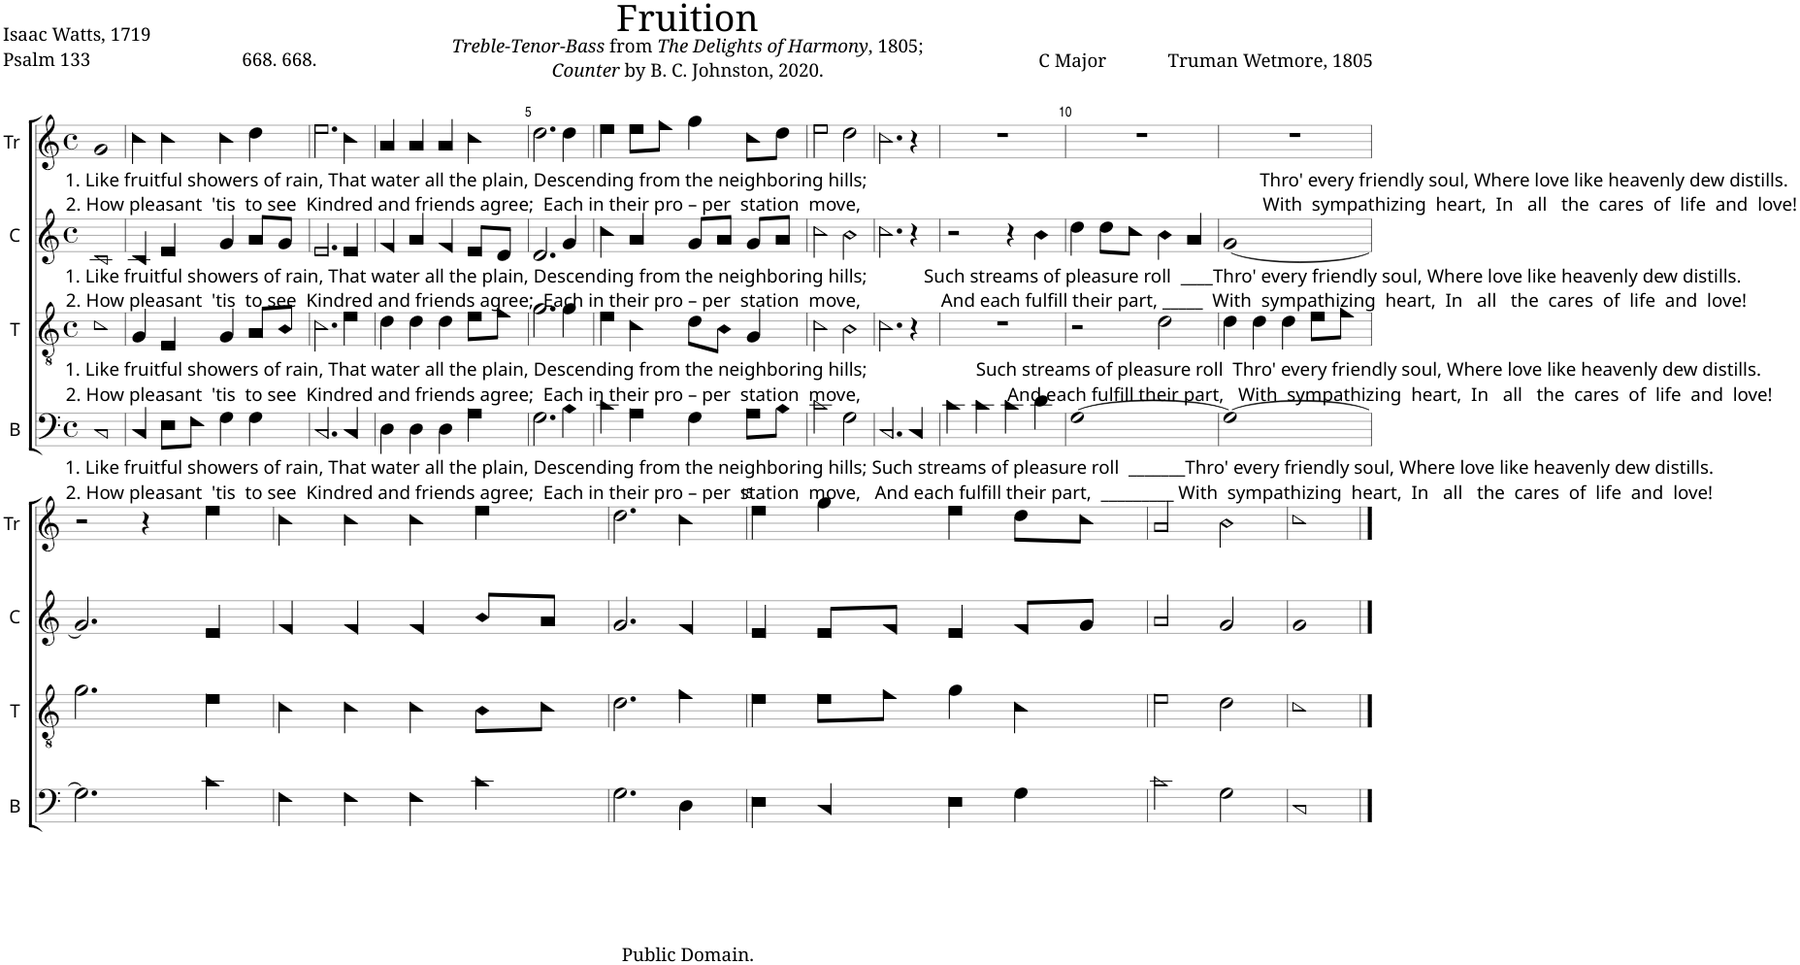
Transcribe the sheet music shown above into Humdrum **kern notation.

**kern	**kern	**kern	**kern
*part4	*part3	*part2	*part1
*staff4	*staff3	*staff2	*staff1
*I"B	*I"T	*I"C	*I"Tr
*I'B	*I'T	*I'C	*I'Tr
*clefF4	*clefGv2	*clefG2	*clefG2
*k[]	*k[]	*k[]	*k[]
*M4/4	*M4/4	*M4/4	*M4/4
*met(c)	*met(c)	*met(c)	*met(c)
=1	=1	=1	=1
!	!	!	!LO:TX:b:t=1. Like fruitful showers of rain, That water all the plain, Descending from the neighboring hills;                                                                                   Thro' every friendly soul, Where love like heavenly dew distills.
!	!	!	!LO:TX:b:t=2. How pleasant  'tis  to see  Kindred and friends agree;  Each in their pro – per  station  move,                                                                                     With  sympathizing  heart,  In   all   the  cares  of  life  and  love!
!	!	!LO:TX:b:t=1. Like fruitful showers of rain, That water all the plain, Descending from the neighboring hills;            Such streams of pleasure roll  ____Thro' every friendly soul, Where love like heavenly dew distills.	!
!	!	!LO:TX:b:t=2. How pleasant  'tis  to see  Kindred and friends agree;  Each in their pro – per  station  move,                 And each fulfill their part, _____  With  sympathizing  heart,  In   all   the  cares  of  life  and  love!	!
!	!LO:TX:b:t=1. Like fruitful showers of rain, That water all the plain, Descending from the neighboring hills;                       Such streams of pleasure roll  Thro' every friendly soul, Where love like heavenly dew distills.	!	!
!	!LO:TX:b:t=2. How pleasant  'tis  to see  Kindred and friends agree;  Each in their pro – per  station  move,                               And each fulfill their part,   With  sympathizing  heart,  In   all   the  cares  of  life  and  love!	!	!
!LO:TX:b:t=1. Like fruitful showers of rain, That water all the plain, Descending from the neighboring hills; Such streams of pleasure roll  _______Thro' every friendly soul, Where love like heavenly dew distills.	!	!	!
!LO:TX:b:t=2. How pleasant  'tis  to see  Kindred and friends agree;  Each in their pro – per  station  move,   And each fulfill their part,  _________ With  sympathizing  heart,  In   all   the  cares  of  life  and  love!	!	!	!
1C!	1c!	1c!	1g!
=2	=2	=2	=2
4C!/	4G!/	4c!/	4cc!\
8E!\L	4E!/	4e!/	4cc!\
8F!\J	.	.	.
4G!\	4G!/	4g!/	4cc!\
4G!\	8A!/L	8a!/L	4dd!\
.	8B!/J	8g!/J	.
=3	=3	=3	=3
2.C!/	2.c!\	2.e!/	2.ee!\
4C!/	4e!\	4e!/	4cc!\
=4	=4	=4	=4
4D!\	4d!\	4f!/	4a!/
4D!\	4d!\	4a!/	4a!/
4D!\	4d!\	4f!/	4a!/
4A!\	8e!\L	8e!/L	4cc!\
.	8f!\J	8d!/J	.
=5	=5	=5	=5
2.G!\	2.g!\	2.d!/	2.dd!\
4B!\	4g!\	4g!/	4dd!\
=6	=6	=6	=6
4c!\	4e!\	4cc!\	4ee!\
4A!\	4c!\	4a!/	8ee!\L
.	.	.	8ff!\J
4G!\	8d!\L	8g!/L	4gg!\
.	8B!\J	8a!/J	.
8A!\L	4G!/	8g!/L	8cc!\L
8B!\J	.	8a!/J	8dd!\J
=7	=7	=7	=7
2c!\	2c!\	2cc!\	2ee!\
2G!\	2B!\	2b!\	2dd!\
=8	=8	=8	=8
2.C!/	2.c!\	2.cc!\	2.cc!\
4C!/	4r	4r	4r
=9	=9	=9	=9
4c!\	1r	2r	1r
4c!\	.	.	.
4c!\	.	4r	.
4d!\	.	4b!\	.
=10	=10	=10	=10
[1G!	2r	4dd!\	1r
.	.	8dd!\L	.
.	.	8cc!\J	.
.	2d!\	4b!\	.
.	.	4a!/	.
=11	=11	=11	=11
1G!_	4d!\	[1g!	1r
.	4d!\	.	.
.	4d!\	.	.
.	8e!\L	.	.
.	8f!\J	.	.
!!LO:LB:g=z
=12	=12	=12	=12
2.G!\]	2.g!\	2.g!/]	2r
.	.	.	4r
4c!\	4e!\	4e!/	4ee!\
=13	=13	=13	=13
4F!\	4c!\	4f!/	4cc!\
4F!\	4c!\	4f!/	4cc!\
4F!\	4c!\	4f!/	4cc!\
4c!\	8B!\L	8b!/L	4ee!\
.	8c!\J	8a!/J	.
=14	=14	=14	=14
2.G!\	2.d!\	2.g!/	2.dd!\
4D!\	4f!\	4f!/	4cc!\
=15	=15	=15	=15
4E!\	4e!\	4e!/	4ee!\
4C!/	8e!\L	8e!/L	4gg!\
.	8f!\J	8f!/J	.
4E!\	4g!\	4e!/	4ee!\
4G!\	4c!\	8f!/L	8dd!\L
.	.	8g!/J	8cc!\J
=16	=16	=16	=16
2c!\	2e!\	2a!/	2a!/
2G!\	2d!\	2g!/	2b!\
=17	=17	=17	=17
1C!	1c!	1g!	1cc!
==	==	==	==
*-	*-	*-	*-
